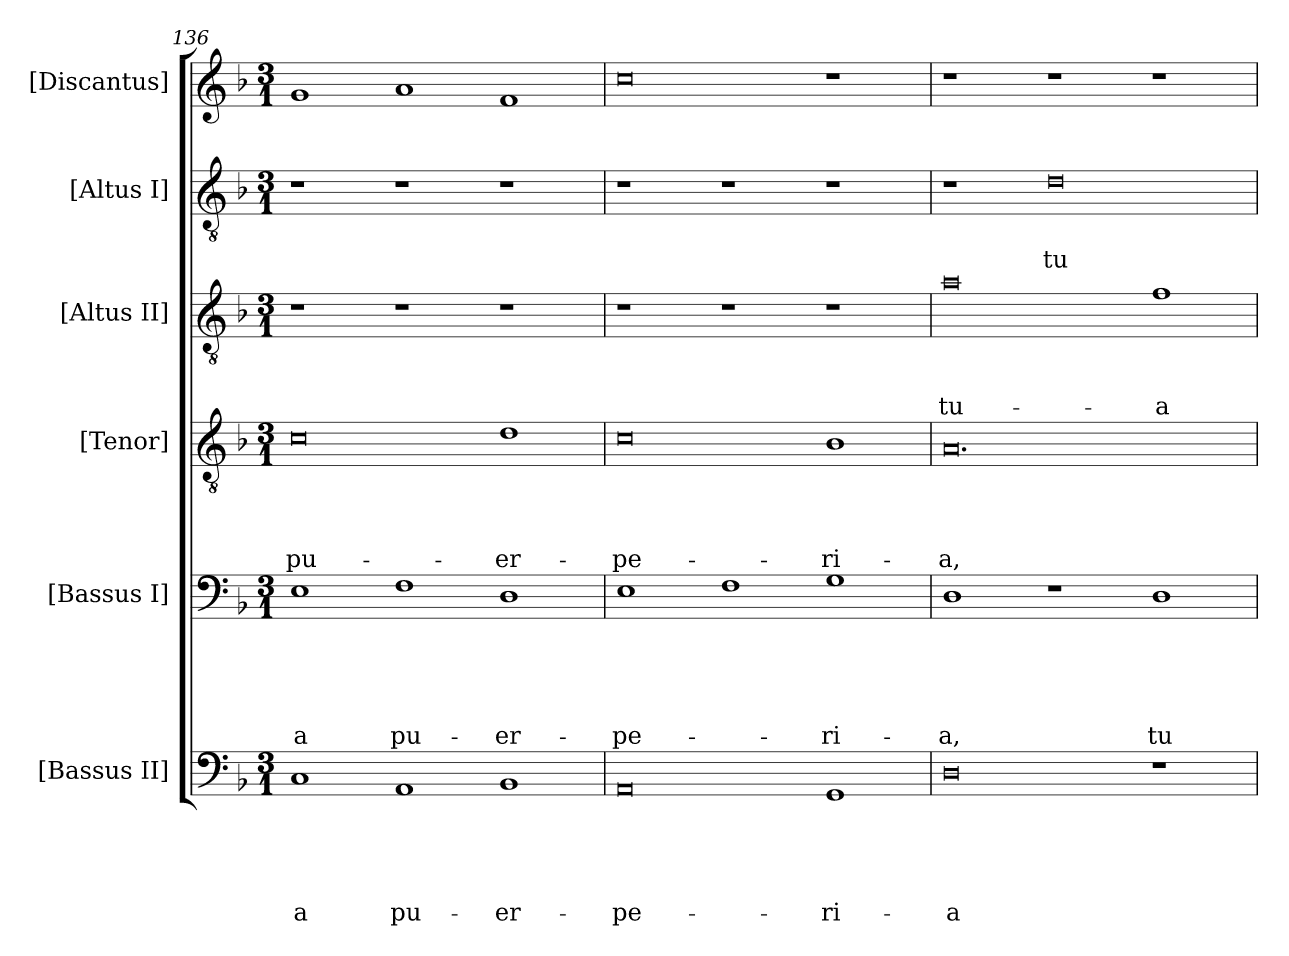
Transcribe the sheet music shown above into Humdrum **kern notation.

**kern	**text	**text	**text	**text	**text	**kern	**text	**text	**text	**text	**text	**kern	**text	**text	**text	**text	**kern	**text	**text	**text	**kern	**text	**text	**kern
*part6	*part6	*part6	*part6	*part6	*part6	*part5	*part5	*part5	*part5	*part5	*part5	*part4	*part4	*part4	*part4	*part4	*part3	*part3	*part3	*part3	*part2	*part2	*part2	*part1
*staff6	*staff6	*staff6	*staff6	*staff6	*staff6	*staff5	*staff5	*staff5	*staff5	*staff5	*staff5	*staff4	*staff4	*staff4	*staff4	*staff4	*staff3	*staff3	*staff3	*staff3	*staff2	*staff2	*staff2	*staff1
*I"[Bassus II]	*	*	*	*	*	*I"[Bassus I]	*	*	*	*	*	*I"[Tenor]	*	*	*	*	*I"[Altus II]	*	*	*	*I"[Altus I]	*	*	*I"[Discantus]
*clefF4	*	*	*	*	*	*clefF4	*	*	*	*	*	*clefGv2	*	*	*	*	*clefGv2	*	*	*	*clefGv2	*	*	*clefG2
*k[b-]	*	*	*	*	*	*k[b-]	*	*	*	*	*	*k[b-]	*	*	*	*	*k[b-]	*	*	*	*k[b-]	*	*	*k[b-]
*M3/1	*	*	*	*	*	*M3/1	*	*	*	*	*	*M3/1	*	*	*	*	*M3/1	*	*	*	*M3/1	*	*	*M3/1
=136	=136	=136	=136	=136	=136	=136	=136	=136	=136	=136	=136	=136	=136	=136	=136	=136	=136	=136	=136	=136	=136	=136	=136	=136
1C/	.	.	.	.	-a	1E\	.	.	.	.	-a	0c\	.	.	.	pu-	1r	.	.	.	1r	.	.	1g/
1AA/	.	.	.	.	pu-	1F\	.	.	.	.	pu-	.	.	.	.	.	1r	.	.	.	1r	.	.	1a/
1BB-/	.	.	.	.	-er-	1D\	.	.	.	.	-er-	1d\	.	.	.	-er-	1r	.	.	.	1r	.	.	1f/
=137	=137	=137	=137	=137	=137	=137	=137	=137	=137	=137	=137	=137	=137	=137	=137	=137	=137	=137	=137	=137	=137	=137	=137	=137
0AA/	.	.	.	.	-pe-	1E\	.	.	.	.	-pe-	0c\	.	.	.	-pe-	1r	.	.	.	1r	.	.	0cc\
.	.	.	.	.	.	1F\	.	.	.	.	.	.	.	.	.	.	1r	.	.	.	1r	.	.	.
1GG/	.	.	.	.	-ri-	1G\	.	.	.	.	-ri-	1B-\	.	.	.	-ri-	1r	.	.	.	1r	.	.	1r
=138	=138	=138	=138	=138	=138	=138	=138	=138	=138	=138	=138	=138	=138	=138	=138	=138	=138	=138	=138	=138	=138	=138	=138	=138
0D\	.	.	.	.	-a	1D\	.	.	.	.	-a,	0.A/	.	.	.	-a,	0a\	.	.	tu-	1r	.	.	1r
.	.	.	.	.	.	1r	.	.	.	.	.	.	.	.	.	.	.	.	.	.	0d\	.	tu-	1r
1r	.	.	.	.	.	1D\	.	.	.	.	tu-	.	.	.	.	.	1f\	.	.	-a	.	.	.	1r
=	=	=	=	=	=	=	=	=	=	=	=	=	=	=	=	=	=	=	=	=	=	=	=	=
*-	*-	*-	*-	*-	*-	*-	*-	*-	*-	*-	*-	*-	*-	*-	*-	*-	*-	*-	*-	*-	*-	*-	*-	*-
